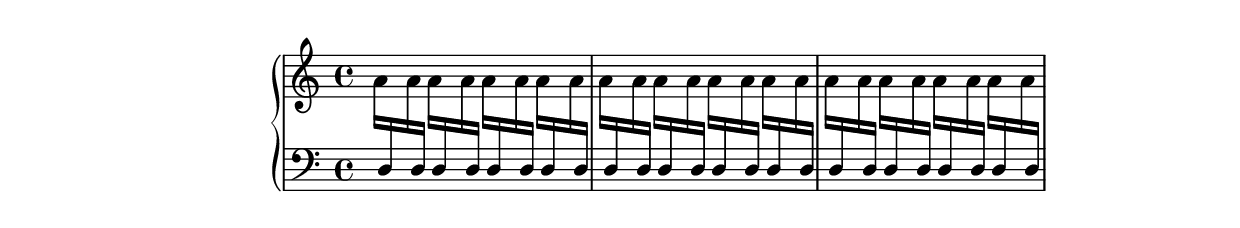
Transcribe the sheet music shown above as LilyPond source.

\version "2.12.0"

\header {
  texidoc = "Spacing corrections for kneed beams still work when
compression is involved."
}

\paper { line-width = 14.4\cm }

\layout {
  \context {
    \Voice
    \override Beam #'auto-knee-gap = #1
  }
}

rh = \change Staff = "rh"
lh = \change Staff = "lh"
\new PianoStaff <<
  \new Staff ="rh" {
    s1*3
  }
  \new Staff ="lh" \new Voice {
    \clef bass
    \repeat unfold 12 { \rh a'16 \lh d \rh a' \lh d \noBreak }
  }
>>